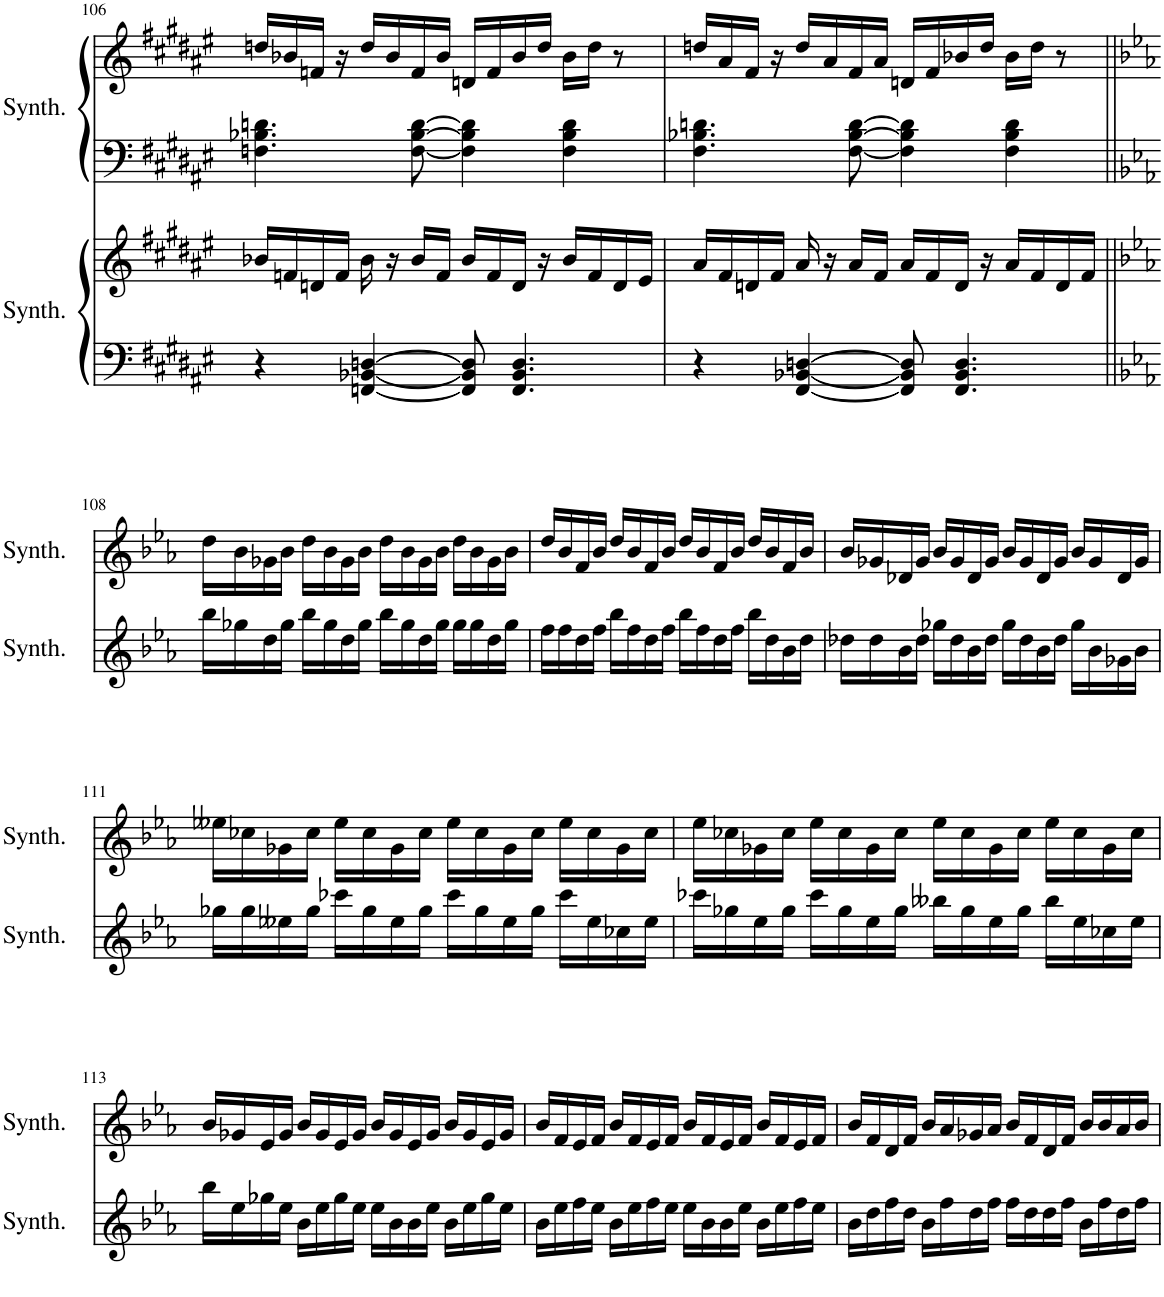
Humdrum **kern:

**kern	**kern	**kern	**kern
*part2	*part2	*part1	*part1
*staff4	*staff3	*staff2	*staff1
*I"Square Synthesizer	*	*I"Square Synthesizer	*
*I'Synth.	*	*I'Synth.	*
!!LO:PB:g=z
*clefF4	*clefG2	*clefF4	*clefG2
*k[f#c#g#d#a#e#]	*k[f#c#g#d#a#e#]	*k[f#c#g#d#a#e#]	*k[f#c#g#d#a#e#]
*M4/4	*M4/4	*M4/4	*M4/4
=106	=106	=106	=106
4r	16b-X/LL	4.Fn\ 4.B-X\ 4.dn\	16ddn/LL
.	16fn/	.	16b-X/
.	16dn/	.	16fn/JJ
.	16f/JJ	.	16r
[4FFn/ [4BB-X/ [4Dn/	16b-\	.	16dd/LL
.	16r	.	16b-/
.	16b-/LL	[8F\ [8B-\ [8d\	16f/
.	16f/JJ	.	16b-/JJ
8FF/] 8BB-/] 8D/]	16b-/LL	4F\] 4B-\] 4d\]	16dn/LL
.	16f/	.	16f/
4.FF/ 4.BB-/ 4.D/	16d/JJ	.	16b-/
.	16r	.	16dd/JJ
.	16b-/LL	4F\ 4B-\ 4d\	16b-\LL
.	16f/	.	16dd\JJ
.	16d/	.	8r
.	16e#/JJ	.	.
=107	=107	=107	=107
4r	16a#/LL	4.F#\ 4.B-X\ 4.dn\	16ddn/LL
.	16f#/	.	16a#/
.	16dn/	.	16f#/JJ
.	16f#/JJ	.	16r
[4FF#/ [4BB-X/ [4Dn/	16a#/	.	16dd/LL
.	16r	.	16a#/
.	16a#/LL	[8F#\ [8B-\ [8d\	16f#/
.	16f#/JJ	.	16a#/JJ
8FF#/] 8BB-/] 8D/]	16a#/LL	4F#\] 4B-\] 4d\]	16dn/LL
.	16f#/	.	16f#/
4.FF#/ 4.BB-/ 4.D/	16d/JJ	.	16b-X/
.	16r	.	16dd/JJ
.	16a#/LL	4F#\ 4B-\ 4d\	16b-\LL
.	16f#/	.	16dd\JJ
.	16d/	.	8r
.	16f#/JJ	.	.
!!LO:LB:g=z
=108||	=108||	=108||	=108||
*k[b-e-a-]	*k[b-e-a-]	*k[b-e-a-]	*k[b-e-a-]
1r	16bb-\LL	1r	16dd\LL
.	16gg-X\	.	16b-\
.	16dd\	.	16g-X\
.	16gg-\JJ	.	16b-\JJ
.	16bb-\LL	.	16dd\LL
.	16gg-\	.	16b-\
.	16dd\	.	16g-\
.	16gg-\JJ	.	16b-\JJ
.	16bb-\LL	.	16dd\LL
.	16gg-\	.	16b-\
.	16dd\	.	16g-\
.	16gg-\JJ	.	16b-\JJ
.	16gg-\LL	.	16dd\LL
.	16gg-\	.	16b-\
.	16dd\	.	16g-\
.	16gg-\JJ	.	16b-\JJ
=109	=109	=109	=109
1r	16ff\LL	1r	16dd/LL
.	16ff\	.	16b-/
.	16dd\	.	16f/
.	16ff\JJ	.	16b-/JJ
.	16bb-\LL	.	16dd/LL
.	16ff\	.	16b-/
.	16dd\	.	16f/
.	16ff\JJ	.	16b-/JJ
.	16bb-\LL	.	16dd/LL
.	16ff\	.	16b-/
.	16dd\	.	16f/
.	16ff\JJ	.	16b-/JJ
.	16bb-\LL	.	16dd/LL
.	16dd\	.	16b-/
.	16b-\	.	16f/
.	16dd\JJ	.	16b-/JJ
=110	=110	=110	=110
1r	16dd-X\LL	1r	16b-/LL
.	16dd-\	.	16g-X/
.	16b-\	.	16d-X/
.	16dd-\JJ	.	16g-/JJ
.	16gg-X\LL	.	16b-/LL
.	16dd-\	.	16g-/
.	16b-\	.	16d-/
.	16dd-\JJ	.	16g-/JJ
.	16gg-\LL	.	16b-/LL
.	16dd-\	.	16g-/
.	16b-\	.	16d-/
.	16dd-\JJ	.	16g-/JJ
.	16gg-\LL	.	16b-/LL
.	16b-\	.	16g-/
.	16g-X\	.	16d-/
.	16b-\JJ	.	16g-/JJ
!!LO:LB:g=z
=111	=111	=111	=111
1r	16gg-X\LL	1r	16ee--X\LL
.	16gg-\	.	16cc-X\
.	16ee--X\	.	16g-X\
.	16gg-\JJ	.	16cc-\JJ
.	16ccc-X\LL	.	16ee--\LL
.	16gg-\	.	16cc-\
.	16ee--\	.	16g-\
.	16gg-\JJ	.	16cc-\JJ
.	16ccc-\LL	.	16ee--\LL
.	16gg-\	.	16cc-\
.	16ee--\	.	16g-\
.	16gg-\JJ	.	16cc-\JJ
.	16ccc-\LL	.	16ee--\LL
.	16ee--\	.	16cc-\
.	16cc-X\	.	16g-\
.	16ee--\JJ	.	16cc-\JJ
=112	=112	=112	=112
1r	16ccc-X\LL	1r	16ee-\LL
.	16gg-X\	.	16cc-X\
.	16ee-\	.	16g-X\
.	16gg-\JJ	.	16cc-\JJ
.	16ccc-\LL	.	16ee-\LL
.	16gg-\	.	16cc-\
.	16ee-\	.	16g-\
.	16gg-\JJ	.	16cc-\JJ
.	16bb--X\LL	.	16ee-\LL
.	16gg-\	.	16cc-\
.	16ee-\	.	16g-\
.	16gg-\JJ	.	16cc-\JJ
.	16bb--\LL	.	16ee-\LL
.	16ee-\	.	16cc-\
.	16cc-X\	.	16g-\
.	16ee-\JJ	.	16cc-\JJ
!!LO:LB:g=z
=113	=113	=113	=113
1r	16bb-\LL	1r	16b-/LL
.	16ee-\	.	16g-X/
.	16gg-X\	.	16e-/
.	16ee-\JJ	.	16g-/JJ
.	16b-\LL	.	16b-/LL
.	16ee-\	.	16g-/
.	16gg-\	.	16e-/
.	16ee-\JJ	.	16g-/JJ
.	16ee-\LL	.	16b-/LL
.	16b-\	.	16g-/
.	16b-\	.	16e-/
.	16ee-\JJ	.	16g-/JJ
.	16b-\LL	.	16b-/LL
.	16ee-\	.	16g-/
.	16gg-\	.	16e-/
.	16ee-\JJ	.	16g-/JJ
=114	=114	=114	=114
1r	16b-\LL	1r	16b-/LL
.	16ee-\	.	16f/
.	16ff\	.	16e-/
.	16ee-\JJ	.	16f/JJ
.	16b-\LL	.	16b-/LL
.	16ee-\	.	16f/
.	16ff\	.	16e-/
.	16ee-\JJ	.	16f/JJ
.	16ee-\LL	.	16b-/LL
.	16b-\	.	16f/
.	16b-\	.	16e-/
.	16ee-\JJ	.	16f/JJ
.	16b-\LL	.	16b-/LL
.	16ee-\	.	16f/
.	16ff\	.	16e-/
.	16ee-\JJ	.	16f/JJ
=115	=115	=115	=115
1r	16b-\LL	1r	16b-/LL
.	16dd\	.	16f/
.	16ff\	.	16d/
.	16dd\JJ	.	16f/JJ
.	16b-\LL	.	16b-/LL
.	16ff\	.	16a-/
.	16dd\	.	16g-X/
.	16ff\JJ	.	16a-/JJ
.	16ff\LL	.	16b-/LL
.	16dd\	.	16f/
.	16dd\	.	16d/
.	16ff\JJ	.	16f/JJ
.	16b-\LL	.	16b-/LL
.	16ff\	.	16b-/
.	16dd\	.	16a-/
.	16ff\JJ	.	16b-/JJ
=	=	=	=
*-	*-	*-	*-
